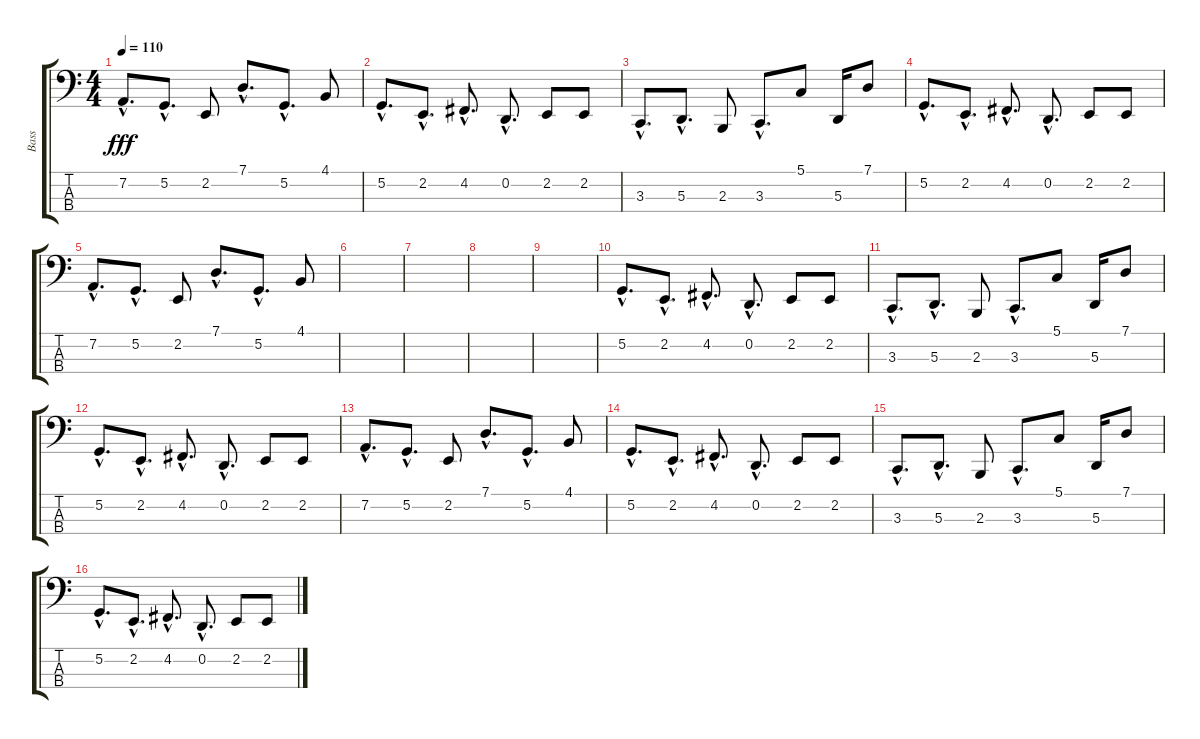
\track ("Bass" "Bass") {instrument lead2sawtooth}
\staff {score tabs}
\tuning (G2 D2 A1 E1) {hide}
\ts (4 4)
\tempo 110
\clef f4
\ks c
7.2{hac}.8{d dy fff} 5.2{hac}.8{d} 2.2.8 7.1{hac}.8{d} 5.2{hac}.8{d} 4.1.8 |
5.2{hac}.8{d} 2.2{hac}.8{d} 4.2{hac}.8{d} 0.2{hac}.8{d} 2.2.8 2.2.8 |
3.3{hac}.8{d} 5.3{hac}.8{d} 2.3.8 3.3{hac}.8{d} 5.1.8 5.3.16 7.1.8 |
5.2{hac}.8{d} 2.2{hac}.8{d} 4.2{hac}.8{d} 0.2{hac}.8{d} 2.2.8 2.2.8 |
7.2{hac}.8{d} 5.2{hac}.8{d} 2.2.8 7.1{hac}.8{d} 5.2{hac}.8{d} 4.1.8 |
|
|
|
|
5.2{hac}.8{d} 2.2{hac}.8{d} 4.2{hac}.8{d} 0.2{hac}.8{d} 2.2.8 2.2.8 |
3.3{hac}.8{d} 5.3{hac}.8{d} 2.3.8 3.3{hac}.8{d} 5.1.8 5.3.16 7.1.8 |
5.2{hac}.8{d} 2.2{hac}.8{d} 4.2{hac}.8{d} 0.2{hac}.8{d} 2.2.8 2.2.8 |
7.2{hac}.8{d} 5.2{hac}.8{d} 2.2.8 7.1{hac}.8{d} 5.2{hac}.8{d} 4.1.8 |
5.2{hac}.8{d} 2.2{hac}.8{d} 4.2{hac}.8{d} 0.2{hac}.8{d} 2.2.8 2.2.8 |
3.3{hac}.8{d} 5.3{hac}.8{d} 2.3.8 3.3{hac}.8{d} 5.1.8 5.3.16 7.1.8 |
5.2{hac}.8{d} 2.2{hac}.8{d} 4.2{hac}.8{d} 0.2{hac}.8{d} 2.2.8 2.2.8
